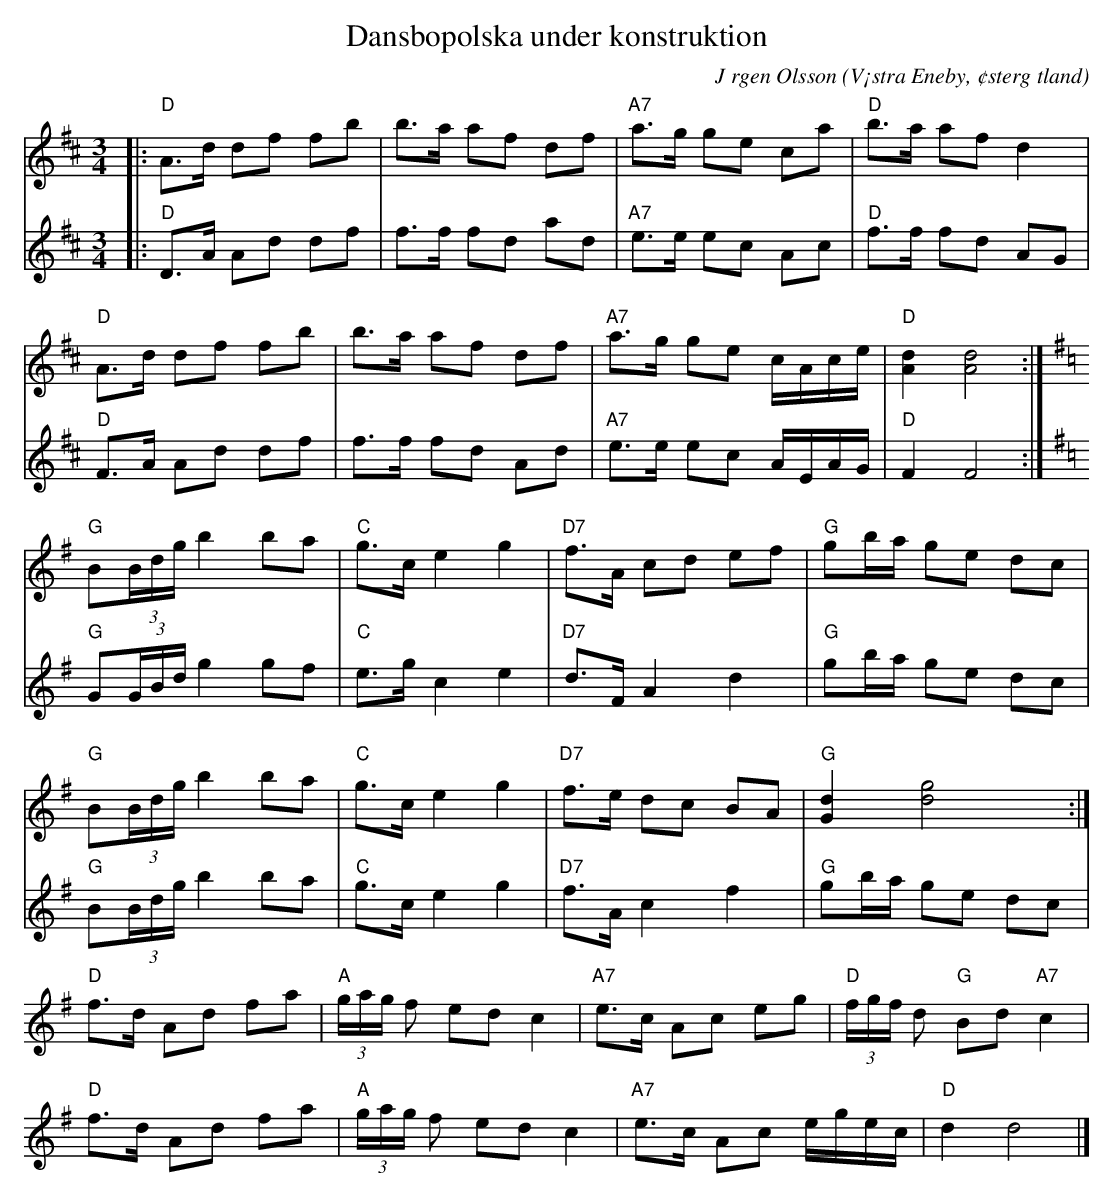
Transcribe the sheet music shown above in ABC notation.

X:1
T:Dansbopolska under konstruktion
C:J rgen Olsson
O:V¡stra Eneby, ¢sterg tland
M:3/4
L:1/8
K:D
V:1
|:"D"A>d df fb|b>a af df|"A7"a>g ge ca|"D"b>a af d2|
"D"A>d df fb|b>a af df|"A7"a>g ge c/A/c/e/|"D"[dA]2 [dA]4:|
[K:G]"G"B(3B/d/g/ b2 ba|"C"g>c e2 g2|"D7"f>A cd ef|"G" gb/a/ ge dc|
"G"B(3B/d/g/ b2 ba|"C"g>c e2 g2|"D7"f>e dc BA|"G" [Gd]2 [gd]4:|
"D"f>d Ad fa|"A"(3g/a/g/ f ed c2|"A7"e>c Ac eg|"D"(3f/g/f/ d "G"Bd "A7"c2|
"D"f>d Ad fa|"A"(3g/a/g/ f ed c2|"A7"e>c Ac e/g/e/c/|"D"d2 d4 |]
V:2
|:"D"D>A Ad df|f>f fd ad|"A7"e>e ec Ac|"D"f>f fd AG|
"D"F>A Ad df|f>f fd Ad|"A7"e>e ec A/E/A/G/|"D"F2 F4:|
[K:G]"G"G(3G/B/d/ g2 gf|"C"e>g c2 e2|"D7"d>F A2 d2|"G" gb/a/ ge dc|
"G"B(3B/d/g/ b2 ba|"C"g>c e2 g2|"D7"f>A c2 f2|"G" gb/a/ ge dc|
